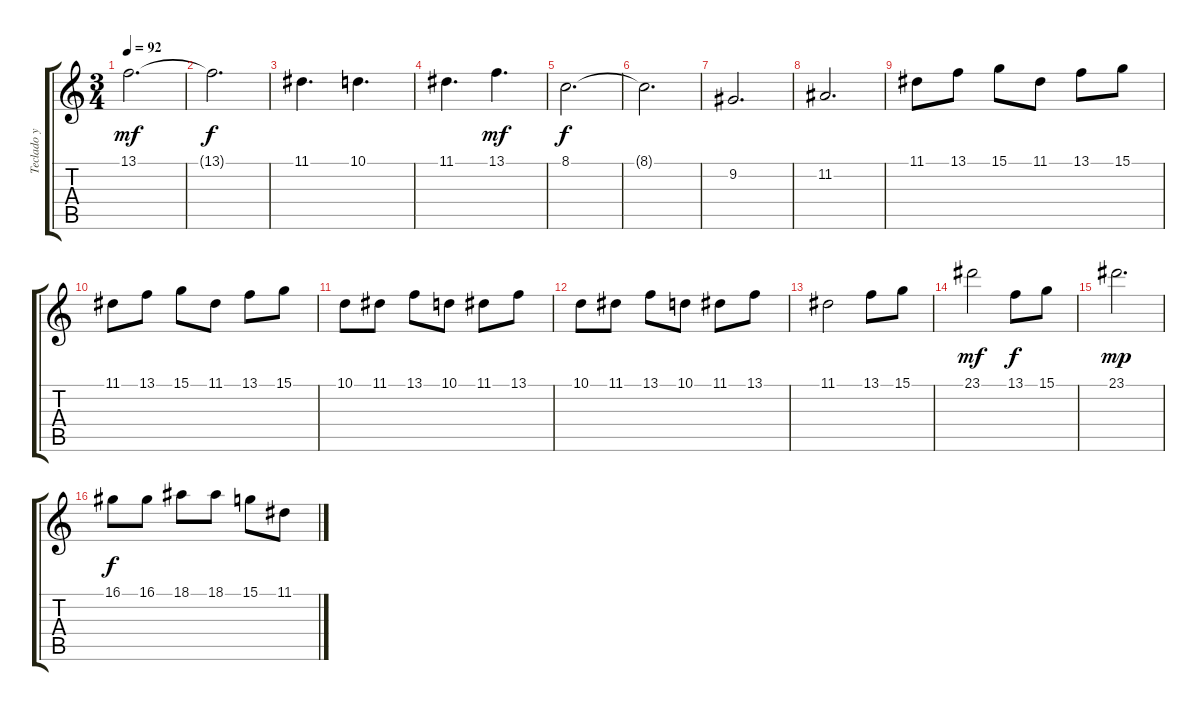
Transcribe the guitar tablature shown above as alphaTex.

\track ("Teclado y Strings" "Teclado y ") {instrument pad4choir}
\staff {score tabs}
\tuning (E4 B3 G3 D3 A2 E2) {hide}
\ts (3 4)
\tempo 92
\clef g2
\ks c
13.1.2{d dy mf} |
13.1{t}.2{d dy f} |
11.1.4{d} 10.1.4{d} |
11.1.4{d} 13.1.4{d dy mf} |
8.1.2{d dy f} |
8.1{t}.2{d} |
9.2.2{d} |
11.2.2{d} |
11.1.8 13.1.8 15.1.8 11.1.8 13.1.8 15.1.8 |
11.1.8 13.1.8 15.1.8 11.1.8 13.1.8 15.1.8 |
10.1.8 11.1.8 13.1.8 10.1.8 11.1.8 13.1.8 |
10.1.8 11.1.8 13.1.8 10.1.8 11.1.8 13.1.8 |
11.1.2 13.1.8 15.1.8 |
23.1.2{dy mf} 13.1.8{dy f} 15.1.8 |
23.1.2{d dy mp} |
16.1.8{dy f} 16.1.8 18.1.8 18.1.8 15.1.8 11.1.8
